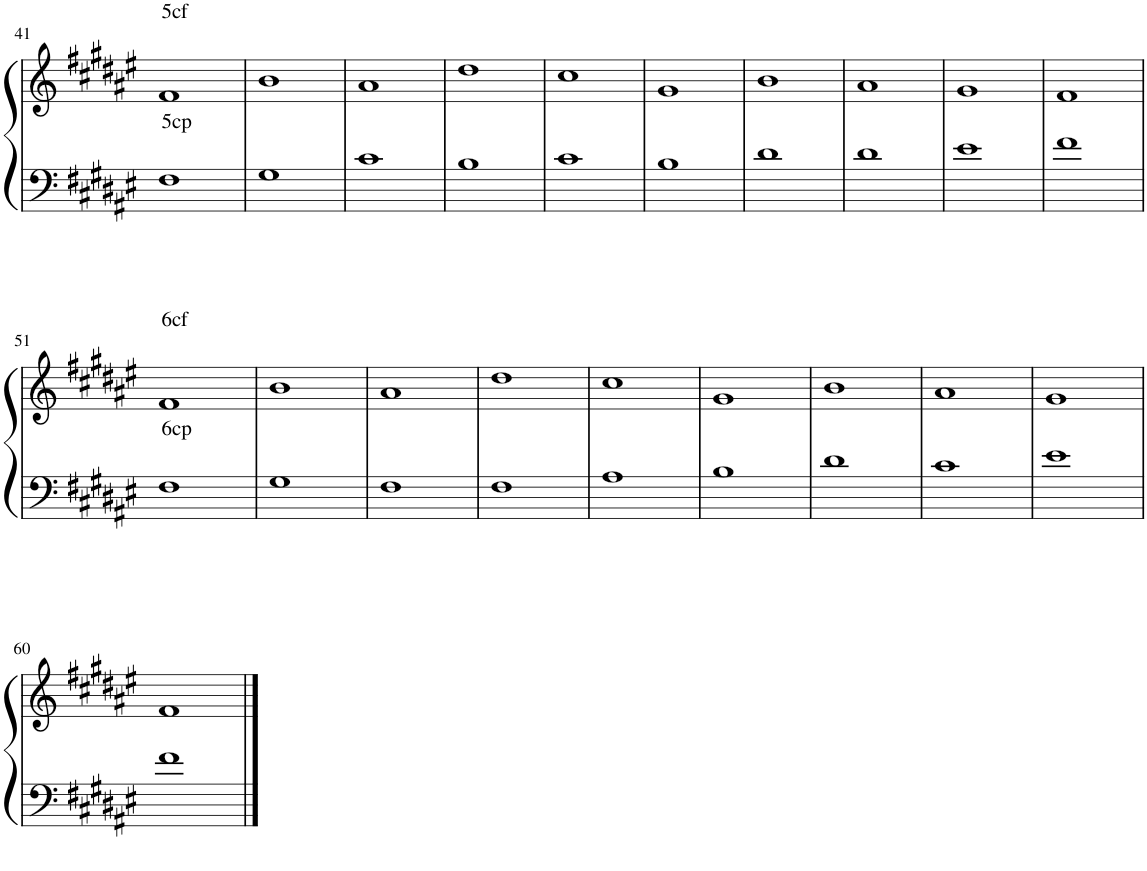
**kern	**kern
*part1	*part1
*staff2	*staff1
*I"Piano	*
*I'Pno.	*
!!LO:PB:g=z
*clefF4	*clefG2
*k[f#c#g#d#a#e#]	*k[f#c#g#d#a#e#]
*M4/4	*M4/4
=41	=41
!	!LO:TX:a:t=5cf
!LO:TX:a:t=5cp	!
1F#	1f#
=42	=42
1G#	1b
=43	=43
1c#	1a#
=44	=44
1B	1dd#
=45	=45
1c#	1cc#
=46	=46
1B	1g#
=47	=47
1d#	1b
=48	=48
1d#	1a#
=49	=49
1e#	1g#
=50	=50
1f#	1f#
!!LO:LB:g=z
=51	=51
!	!LO:TX:a:t=6cf
!LO:TX:a:t=6cp	!
1F#	1f#
=52	=52
1G#	1b
=53	=53
1F#	1a#
=54	=54
1F#	1dd#
=55	=55
1A#	1cc#
=56	=56
1B	1g#
=57	=57
1d#	1b
=58	=58
1c#	1a#
=59	=59
1e#	1g#
!!LO:LB:g=z
=60	=60
1f#	1f#
==	==
*-	*-
